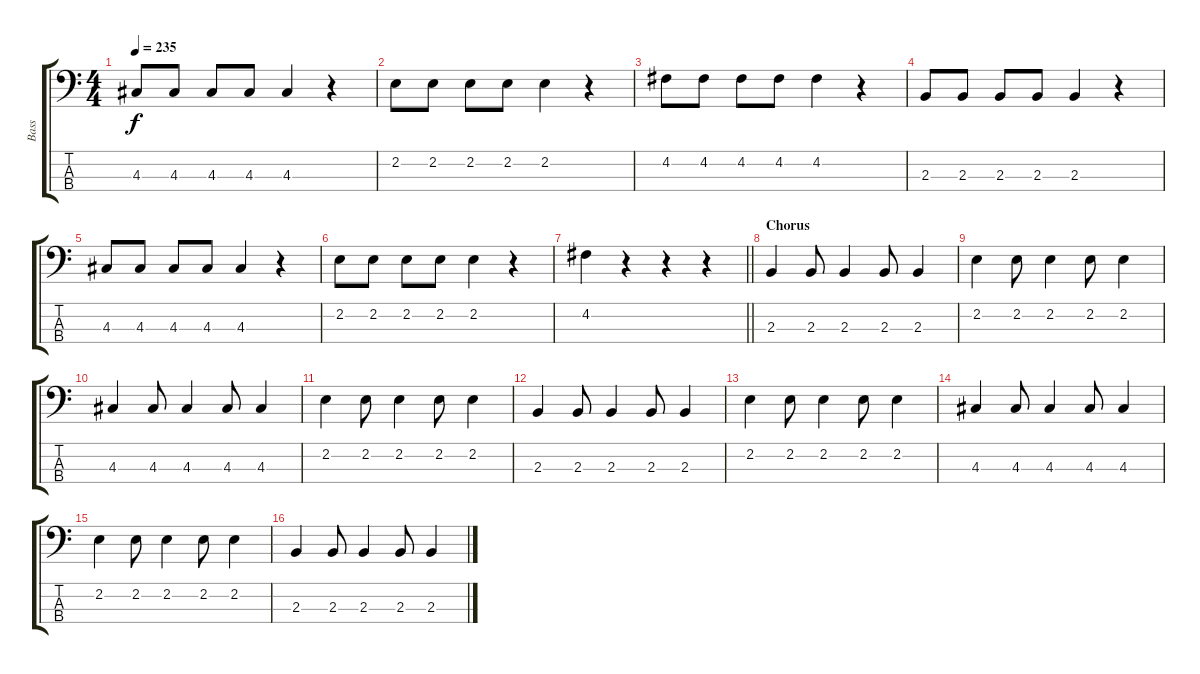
\track ("Bass" "Bass") {instrument electricbasspick}
\staff {score tabs}
\tuning (G2 D2 A1 E1) {hide}
\ts (4 4)
\tempo 235
\clef f4
\ks c
4.3.8{dy f} 4.3.8 4.3.8 4.3.8 4.3.4 r.4 |
2.2.8 2.2.8 2.2.8 2.2.8 2.2.4 r.4 |
4.2.8 4.2.8 4.2.8 4.2.8 4.2.4 r.4 |
2.3.8 2.3.8 2.3.8 2.3.8 2.3.4 r.4 |
4.3.8 4.3.8 4.3.8 4.3.8 4.3.4 r.4 |
2.2.8 2.2.8 2.2.8 2.2.8 2.2.4 r.4 |
\barLineRight lightlight
4.2.4 r.4 r.4 r.4 |
\section ("" "Chorus")
2.3.4 2.3.8 2.3.4 2.3.8 2.3.4 |
2.2.4 2.2.8 2.2.4 2.2.8 2.2.4 |
4.3.4 4.3.8 4.3.4 4.3.8 4.3.4 |
2.2.4 2.2.8 2.2.4 2.2.8 2.2.4 |
2.3.4 2.3.8 2.3.4 2.3.8 2.3.4 |
2.2.4 2.2.8 2.2.4 2.2.8 2.2.4 |
4.3.4 4.3.8 4.3.4 4.3.8 4.3.4 |
2.2.4 2.2.8 2.2.4 2.2.8 2.2.4 |
2.3.4 2.3.8 2.3.4 2.3.8 2.3.4
